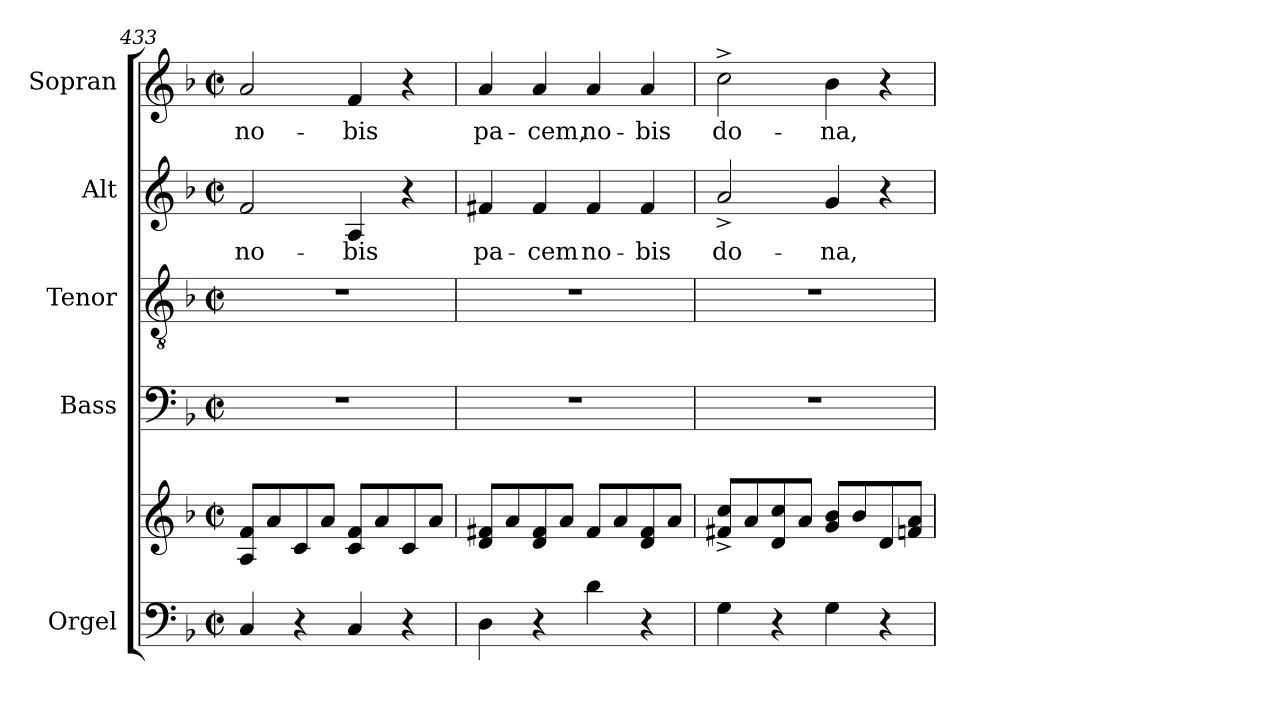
**kern	**kern	**kern	**kern	**kern	**text	**kern	**text
*part5	*part5	*part4	*part3	*part2	*part2	*part1	*part1
*staff6	*staff5	*staff4	*staff3	*staff2	*staff2	*staff1	*staff1
*I"Orgel	*	*I"Bass	*I"Tenor	*I"Alt	*	*I"Sopran	*
*I'Org.	*	*I'B.	*I'T.	*I'A.	*	*I'S.	*
*clefF4	*clefG2	*clefF4	*clefGv2	*clefG2	*	*clefG2	*
*k[b-]	*k[b-]	*k[b-]	*k[b-]	*k[b-]	*	*k[b-]	*
*F:	*F:	*F:	*F:	*F:	*	*F:	*
*M2/2	*M2/2	*M2/2	*M2/2	*M2/2	*	*M2/2	*
*met(c|)	*met(c|)	*met(c|)	*met(c|)	*met(c|)	*	*met(c|)	*
=433	=433	=433	=433	=433	=433	=433	=433
!	!	!	!	!	!LO:LY:b	!	!LO:LY:b
4C/	8A/ 8f/L	1r	1r	2f/	no-	2a/	no-
.	8a/	.	.	.	.	.	.
4r	8c/	.	.	.	.	.	.
.	8a/J	.	.	.	.	.	.
!	!	!	!	!	!LO:LY:b	!	!LO:LY:b
4C/	8c/ 8f/L	.	.	4A/	-bis	4f/	-bis
.	8a/	.	.	.	.	.	.
4r	8c/	.	.	4r	.	4r	.
.	8a/J	.	.	.	.	.	.
=434	=434	=434	=434	=434	=434	=434	=434
!	!	!	!	!	!LO:LY:b	!	!LO:LY:b
4D\	8d/ 8f#X/L	1r	1r	4f#X/	pa-	4a/	pa-
.	8a/	.	.	.	.	.	.
!	!	!	!	!	!LO:LY:b	!	!LO:LY:b
4r	8d/ 8f#/	.	.	4f#/	-cem	4a/	-cem,
.	8a/J	.	.	.	.	.	.
!	!	!	!	!	!LO:LY:b	!	!LO:LY:b
4d\	8f#/L	.	.	4f#/	no-	4a/	no-
.	8a/	.	.	.	.	.	.
!	!	!	!	!	!LO:LY:b	!	!LO:LY:b
4r	8d/ 8f#/	.	.	4f#/	-bis	4a/	-bis
.	8a/J	.	.	.	.	.	.
=435	=435	=435	=435	=435	=435	=435	=435
!	!	!	!	!	!LO:LY:b	!	!LO:LY:b
4G\	8f#X/^< 8cc/^<L	1r	1r	2a^>/	do-	2cc^>\	do-
.	8a/	.	.	.	.	.	.
4r	8d/ 8cc/	.	.	.	.	.	.
.	8a/J	.	.	.	.	.	.
!	!	!	!	!	!LO:LY:b	!	!LO:LY:b
4G\	8g/ 8b-/L	.	.	4g/	-na,	4b-\	-na,
.	8b-/	.	.	.	.	.	.
4r	8d/	.	.	4r	.	4r	.
.	8fn/ 8a/J	.	.	.	.	.	.
=	=	=	=	=	=	=	=
*-	*-	*-	*-	*-	*-	*-	*-
